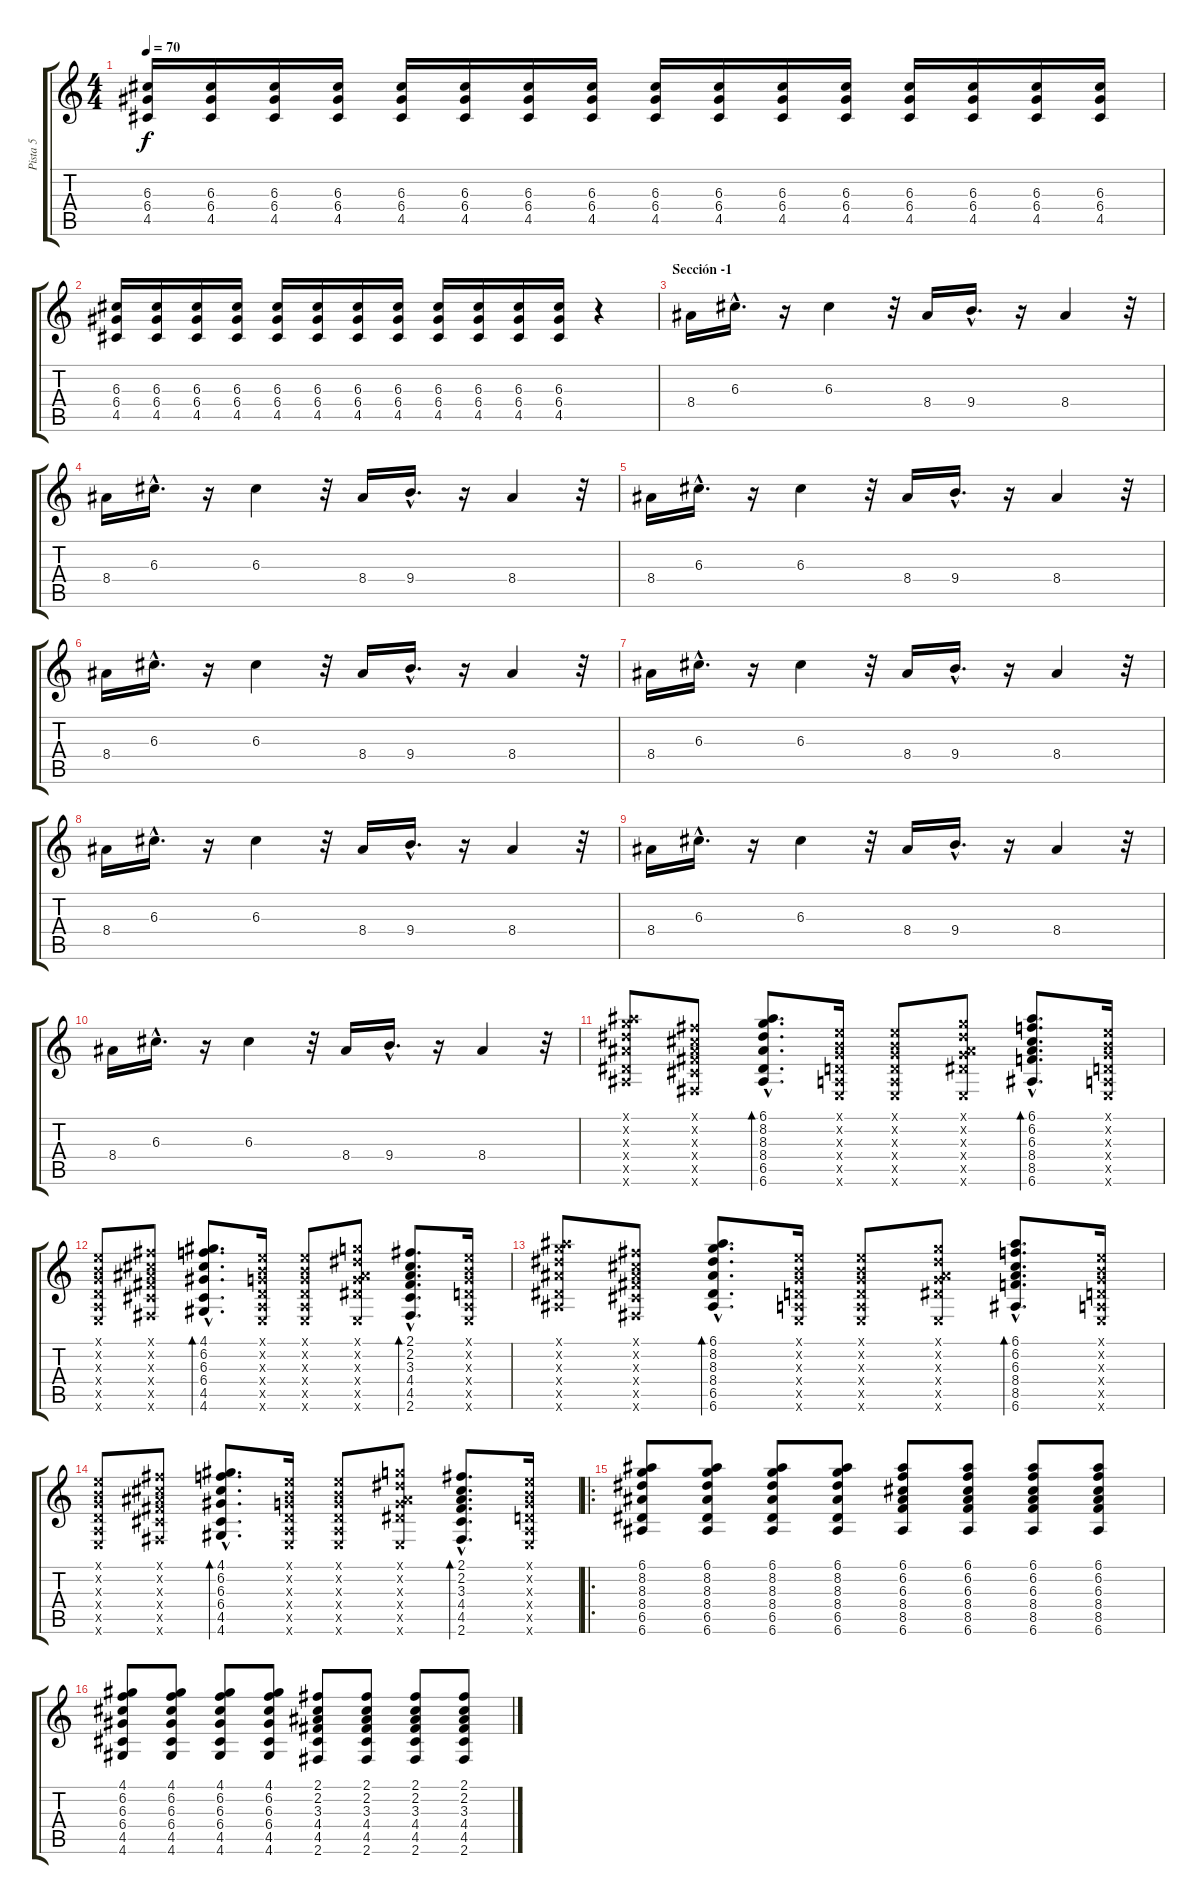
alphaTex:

\track ("Pista 5" "Pista 5") {instrument acousticguitarnylon}
\staff {score tabs}
\tuning (E4 B3 G3 D3 A2 E2) {hide}
\ts (4 4)
\tempo 70
\clef g2
\ks c
(6.3 6.4 4.5).16{dy f} (6.3 6.4 4.5).16 (6.3 6.4 4.5).16 (6.3 6.4 4.5).16 (6.3 6.4 4.5).16 (6.3 6.4 4.5).16 (6.3 6.4 4.5).16 (6.3 6.4 4.5).16 (6.3 6.4 4.5).16 (6.3 6.4 4.5).16 (6.3 6.4 4.5).16 (6.3 6.4 4.5).16 (6.3 6.4 4.5).16 (6.3 6.4 4.5).16 (6.3 6.4 4.5).16 (6.3 6.4 4.5).16 |
(6.3 6.4 4.5).16 (6.3 6.4 4.5).16 (6.3 6.4 4.5).16 (6.3 6.4 4.5).16 (6.3 6.4 4.5).16 (6.3 6.4 4.5).16 (6.3 6.4 4.5).16 (6.3 6.4 4.5).16 (6.3 6.4 4.5).16 (6.3 6.4 4.5).16 (6.3 6.4 4.5).16 (6.3 6.4 4.5).16 r.4 |
\section ("" "Sección -1")
8.4.16{volume 14} 6.3{hac}.16{d} r.16 6.3.4 r.32 8.4.16 9.4{hac}.16{d} r.16 8.4.4 r.32 |
8.4.16 6.3{hac}.16{d} r.16 6.3.4 r.32 8.4.16 9.4{hac}.16{d} r.16 8.4.4 r.32 |
8.4.16 6.3{hac}.16{d} r.16 6.3.4 r.32 8.4.16 9.4{hac}.16{d} r.16 8.4.4 r.32 |
8.4.16 6.3{hac}.16{d} r.16 6.3.4 r.32 8.4.16 9.4{hac}.16{d} r.16 8.4.4 r.32 |
8.4.16{volume 14} 6.3{hac}.16{d} r.16 6.3.4 r.32 8.4.16 9.4{hac}.16{d} r.16 8.4.4 r.32 |
8.4.16 6.3{hac}.16{d} r.16 6.3.4 r.32 8.4.16 9.4{hac}.16{d} r.16 8.4.4 r.32 |
8.4.16 6.3{hac}.16{d} r.16 6.3.4 r.32 8.4.16 9.4{hac}.16{d} r.16 8.4.4 r.32 |
8.4.16 6.3{hac}.16{d} r.16 6.3.4 r.32 8.4.16 9.4{hac}.16{d} r.16 8.4.4 r.32 |
(6.1{x} 8.2{x} 8.3{x} 8.4{x} 6.5{x} 6.6{x}).8 (2.1{x} 2.2{x} 3.3{x} 4.4{x} 4.5{x} 2.6{x}).8 (6.1{hac} 8.2{hac} 8.3{hac} 8.4{hac} 6.5{hac} 6.6{hac}).8{d bd 120} (0.1{x} 0.2{x} 0.3{x} 0.4{x} 0.5{x} 0.6{x}).16 (0.1{x} 0.2{x} 0.3{x} 0.4{x} 0.5{x} 0.6{x}).8 (3.1{x} 4.2{x} 3.3{x} 5.4{x} 6.5{x} 0.6{x}).8 (6.1{hac} 6.2{hac} 6.3{hac} 8.4{hac} 8.5{hac} 6.6{hac}).8{d bd 120} (0.1{x} 0.2{x} 0.3{x} 0.4{x} 0.5{x} 0.6{x}).16 |
(0.1{x} 0.2{x} 0.3{x} 0.4{x} 0.5{x} 0.6{x}).8 (2.1{x} 2.2{x} 3.3{x} 4.4{x} 4.5{x} 2.6{x}).8 (4.1{hac} 6.2{hac} 6.3{hac} 6.4{hac} 4.5{hac} 4.6{hac}).8{d bd 120} (0.1{x} 0.2{x} 0.3{x} 0.4{x} 0.5{x} 0.6{x}).16 (0.1{x} 0.2{x} 0.3{x} 0.4{x} 0.5{x} 0.6{x}).8 (3.1{x} 4.2{x} 3.3{x} 5.4{x} 6.5{x} 0.6{x}).8 (2.1{hac} 2.2{hac} 3.3{hac} 4.4{hac} 4.5{hac} 2.6{hac}).8{d bd 120} (0.1{x} 0.2{x} 0.3{x} 0.4{x} 0.5{x} 0.6{x}).16 |
(6.1{x} 8.2{x} 8.3{x} 8.4{x} 6.5{x} 6.6{x}).8 (2.1{x} 2.2{x} 3.3{x} 4.4{x} 4.5{x} 2.6{x}).8 (6.1{hac} 8.2{hac} 8.3{hac} 8.4{hac} 6.5{hac} 6.6{hac}).8{d bd 120} (0.1{x} 0.2{x} 0.3{x} 0.4{x} 0.5{x} 0.6{x}).16 (0.1{x} 0.2{x} 0.3{x} 0.4{x} 0.5{x} 0.6{x}).8 (3.1{x} 4.2{x} 3.3{x} 5.4{x} 6.5{x} 0.6{x}).8 (6.1{hac} 6.2{hac} 6.3{hac} 8.4{hac} 8.5{hac} 6.6{hac}).8{d bd 120} (0.1{x} 0.2{x} 0.3{x} 0.4{x} 0.5{x} 0.6{x}).16 |
(0.1{x} 0.2{x} 0.3{x} 0.4{x} 0.5{x} 0.6{x}).8 (2.1{x} 2.2{x} 3.3{x} 4.4{x} 4.5{x} 2.6{x}).8 (4.1{hac} 6.2{hac} 6.3{hac} 6.4{hac} 4.5{hac} 4.6{hac}).8{d bd 120} (0.1{x} 0.2{x} 0.3{x} 0.4{x} 0.5{x} 0.6{x}).16 (0.1{x} 0.2{x} 0.3{x} 0.4{x} 0.5{x} 0.6{x}).8 (3.1{x} 4.2{x} 3.3{x} 5.4{x} 6.5{x} 0.6{x}).8 (2.1{hac} 2.2{hac} 3.3{hac} 4.4{hac} 4.5{hac} 2.6{hac}).8{d bd 120} (0.1{x} 0.2{x} 0.3{x} 0.4{x} 0.5{x} 0.6{x}).16 |
\ro
(6.1 8.2 8.3 8.4 6.5 6.6).8 (6.1 8.2 8.3 8.4 6.5 6.6).8 (6.1 8.2 8.3 8.4 6.5 6.6).8 (6.1 8.2 8.3 8.4 6.5 6.6).8 (6.1 6.2 6.3 8.4 8.5 6.6).8 (6.1 6.2 6.3 8.4 8.5 6.6).8 (6.1 6.2 6.3 8.4 8.5 6.6).8 (6.1 6.2 6.3 8.4 8.5 6.6).8 |
(4.1 6.2 6.3 6.4 4.5 4.6).8 (4.1 6.2 6.3 6.4 4.5 4.6).8 (4.1 6.2 6.3 6.4 4.5 4.6).8 (4.1 6.2 6.3 6.4 4.5 4.6).8 (2.1 2.2 3.3 4.4 4.5 2.6).8 (2.1 2.2 3.3 4.4 4.5 2.6).8 (2.1 2.2 3.3 4.4 4.5 2.6).8 (2.1 2.2 3.3 4.4 4.5 2.6).8
